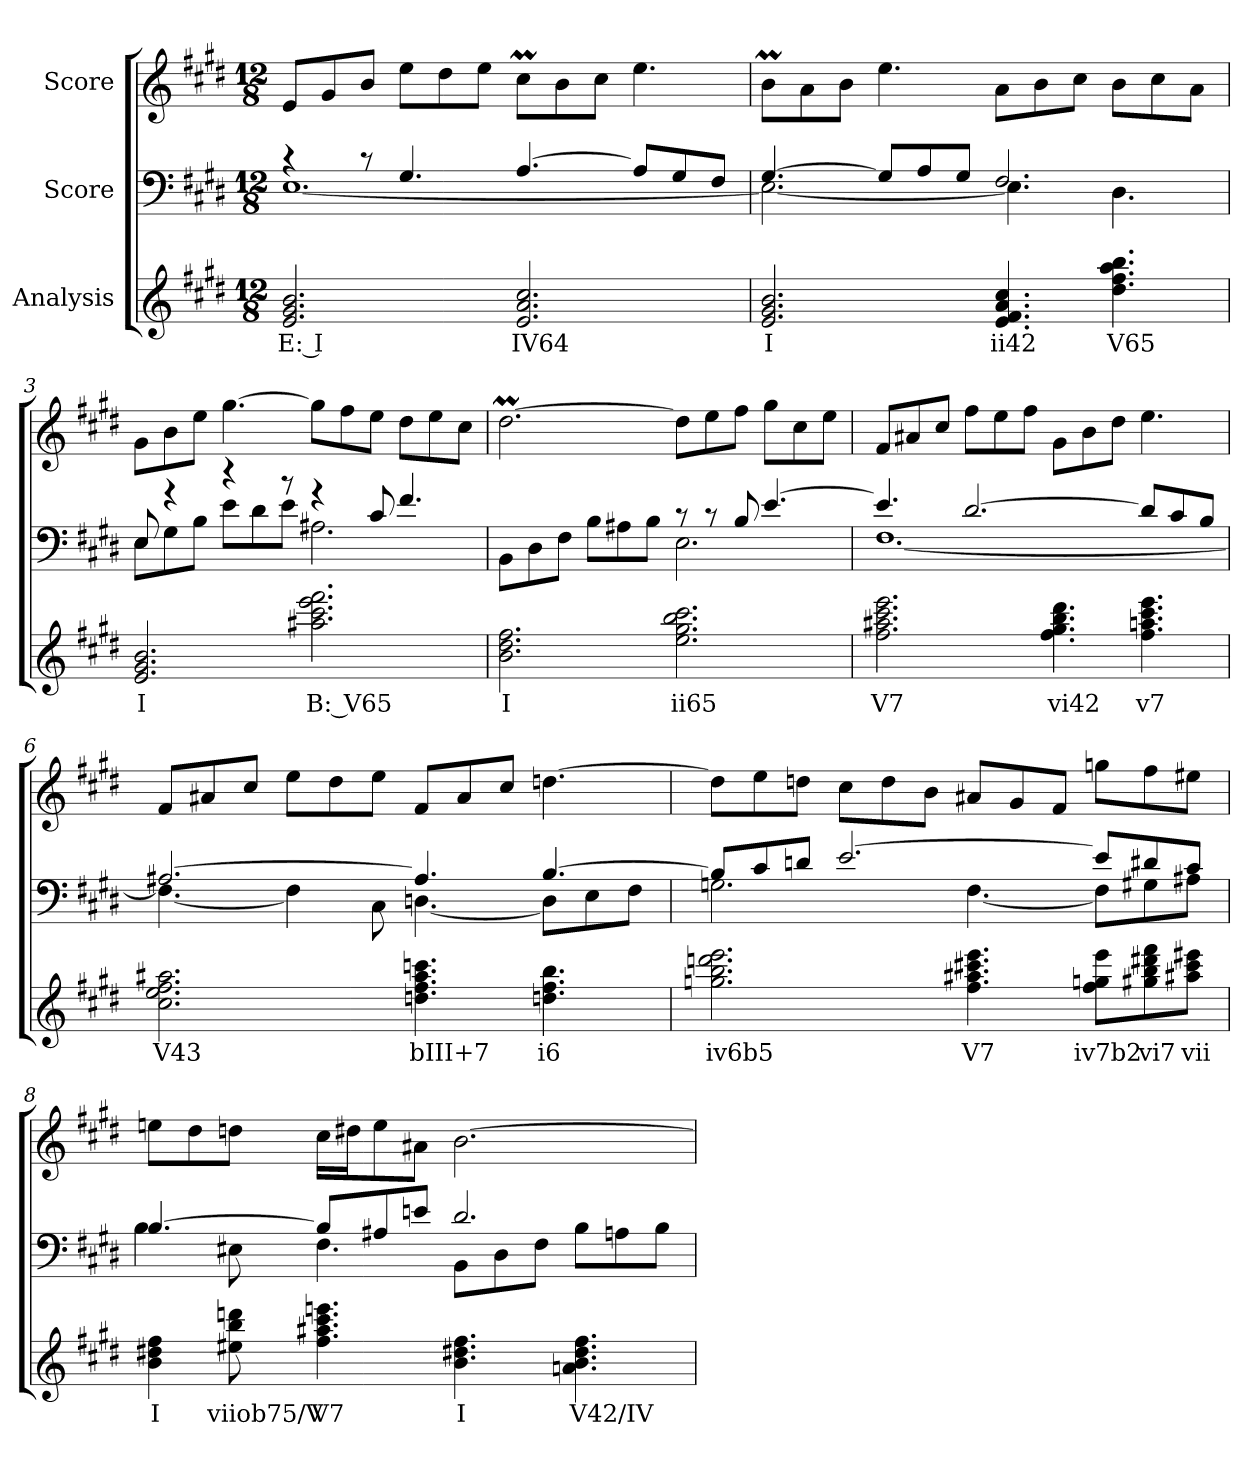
**kern	**text	**kern	**kern
*part3	*part3	*part2	*part1
*staff3	*staff3	*staff2	*staff1
*I"Analysis	*	*I"Score	*I"Score
*	*	*clefF4	*clefG2
*k[f#c#g#d#]	*	*k[f#c#g#d#]	*k[f#c#g#d#]
*M12/8	*	*M12/8	*M12/8
=1	=1	=1	=1
*	*	*^	*
2.e 2.g# 2.b	E: I	4r	[1.E	8e/L
.	.	.	.	8g#/
.	.	8r	.	8b/J
.	.	4.G#/	.	8ee\L
.	.	.	.	8dd#\
.	.	.	.	8ee\J
2.e 2.a 2.cc#	IV64	[4.A/	.	8cc#M\L
.	.	.	.	8b\
.	.	.	.	8cc#\J
.	.	8A/L]	.	4.ee\
.	.	8G#/	.	.
.	.	8F#/J	.	.
=2	=2	=2	=2	=2
2.e 2.g# 2.b	I	[4.G#/	2.E\_	8bM\L
.	.	.	.	8a\
.	.	.	.	8b\J
.	.	8G#/L]	.	4.ee\
.	.	8A/	.	.
.	.	8G#/J	.	.
4.e 4.f# 4.a 4.cc#	ii42	2.F#/	4.E\]	8a\L
.	.	.	.	8b\
.	.	.	.	8cc#\J
4.dd# 4.ff# 4.aa 4.bb	V65	.	4.D#\	8b\L
.	.	.	.	8cc#\
.	.	.	.	8a\J
=3	=3	=3	=3	=3
2.e 2.g# 2.b	I	8E/	8E\L	8g#\L
.	.	4r	8G#\	8b\
.	.	.	8B\J	8ee\J
.	.	4r	8e\L	[4.gg#\
.	.	.	8d#\	.
.	.	8r	8e\J	.
2.aa#X 2.ccc# 2.eee 2.fff#	B: V65	4r	2.A#X\	8gg#\L]
.	.	.	.	8ff#\
.	.	8c#/	.	8ee\J
.	.	4.f#/	.	8dd#\L
.	.	.	.	8ee\
.	.	.	.	8cc#\J
!!LO:LB:g=z
=4	=4	=4	=4	=4
2.b 2.dd# 2.ff#	I	2.ryy	8BB\L	[2.dd#m\
.	.	.	8D#\	.
.	.	.	8F#\J	.
.	.	.	8B\L	.
.	.	.	8A#X\	.
.	.	.	8B\J	.
2.ee 2.gg# 2.bb 2.ccc#	ii65	8r	2.E\	8dd#\L]
.	.	8r	.	8ee\
.	.	8B/	.	8ff#\J
.	.	[4.e/	.	8gg#\L
.	.	.	.	8cc#\
.	.	.	.	8ee\J
=5	=5	=5	=5	=5
2.ff# 2.aa#X 2.ccc# 2.eee	V7	4.e/]	[1.F#	8f#/L
.	.	.	.	8a#X/
.	.	.	.	8cc#/J
.	.	[2.d#/	.	8ff#\L
.	.	.	.	8ee\
.	.	.	.	8ff#\J
4.ff# 4.gg# 4.bb 4.ddd#	vi42	.	.	8g#\L
.	.	.	.	8b\
.	.	.	.	8dd#\J
4.ff# 4.aan 4.ccc# 4.eee	v7	8d#/L]	.	4.ee\
.	.	8c#/	.	.
.	.	8B/J	.	.
=6	=6	=6	=6	=6
2.cc# 2.ee 2.ff# 2.aa#X	V43	[2.A#X/	4.F#\_	8f#/L
.	.	.	.	8a#X/
.	.	.	.	8cc#/J
.	.	.	4F#\]	8ee\L
.	.	.	.	8dd#\
.	.	.	8C#\	8ee\J
4.ddn 4.ff# 4.aa# 4.cccn	bIII+7	4.A#/]	[4.Dn\	8f#/L
.	.	.	.	8a#/
.	.	.	.	8cc#/J
4.ddn 4.ff# 4.bb	i6	[4.B/	8D\L]	[4.ddn\
.	.	.	8E\	.
.	.	.	8F#\J	.
!!LO:LB:g=z
=7	=7	=7	=7	=7
2.ggn 2.bb 2.dddn 2.eee	iv6b5	8B/L]	2.Gn\	8dd\L]
.	.	8c#/	.	8ee\
.	.	8dn/J	.	8ddn\J
.	.	[2.e/	.	8cc#\L
.	.	.	.	8dd\
.	.	.	.	8b\J
4.ff# 4.aa#X 4.ccc#X 4.eee	V7	.	[4.F#\	8a#X/L
.	.	.	.	8g#/
.	.	.	.	8f#/J
8ff# 8ggn 8eeeL	iv7b2	8e/L]	8F#\L]	8ggn\L
8gg#X 8bb 8ddd#X 8fff#	vi7	8d#X/	8G#X\	8ff#\
8aa#X 8ccc# 8eee#XJ	vii	8c#/J	8A#X\J	8ee#X\J
=8	=8	=8	=8	=8
4b 4dd#X 4ff#	I	[4.B/	4B\	8een\L
.	.	.	.	8dd#\
8ee#X 8bb 8dddn	viiob75/V	.	8E#X\	8ddn\J
4.ff# 4.aa#X 4.ccc# 4.eeen	V7	8B/L]	4.F#\	16cc#\LL
.	.	.	.	16dd#X\J
.	.	8A#X/	.	8ee\
.	.	8en/J	.	8a#X\J
4.b 4.dd#X 4.ff#	I	2.d#/	8BB\L	[2.b\
.	.	.	8D#\	.
.	.	.	8F#\J	.
4.an 4.b 4.dd# 4.ff#	V42/IV	.	8B\L	.
.	.	.	8An\	.
.	.	.	8B\J	.
*	*	*v	*v	*
=	=	=	=
*-	*-	*-	*-
